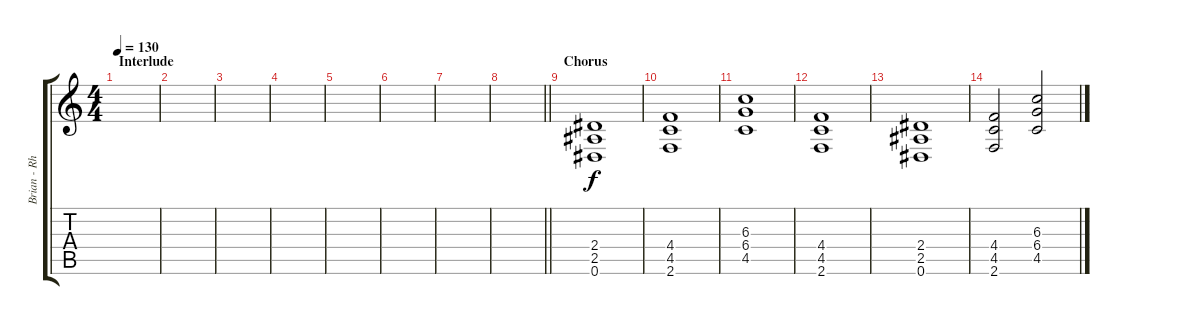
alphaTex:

\track ("Brian - Rhythm Guitar" "Brian - Rh") {instrument electricguitarjazz}
\staff {score tabs}
\tuning (Eb4 Bb3 Gb3 Db3 Ab2 Eb2) {hide}
\ts (4 4)
\section ("" "Interlude")
\tempo 130
\clef g2
\ks c
|
|
|
|
|
|
|
\barLineRight lightlight
|
\section ("" "Chorus")
(2.4 2.5 0.6).1 |
(4.4 4.5 2.6).1 |
(6.3 6.4 4.5).1 |
(4.4 4.5 2.6).1 |
(2.4 2.5 0.6).1 |
(4.4 4.5 2.6).2 (6.3 6.4 4.5).2
